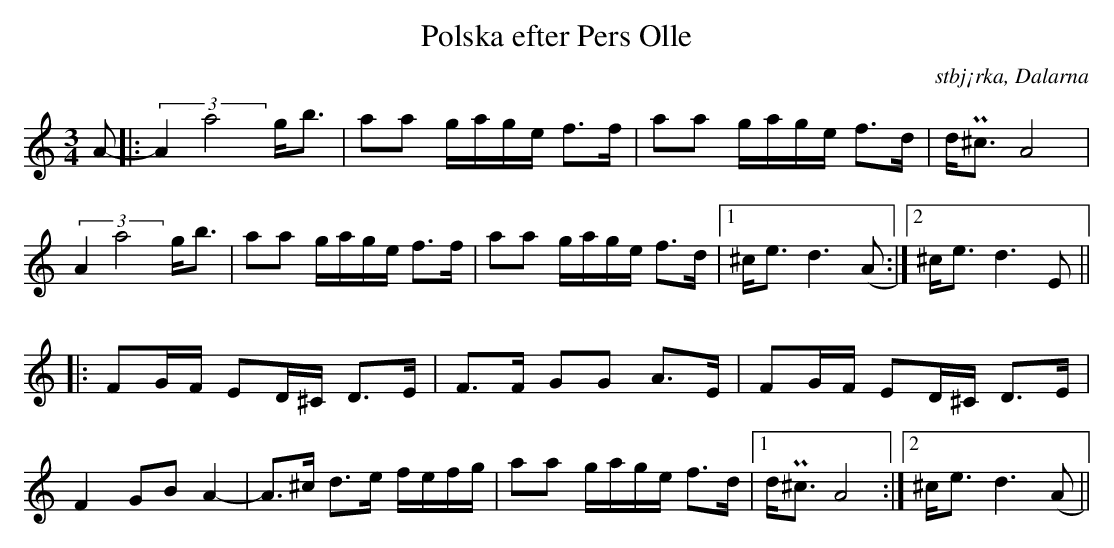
X:1
T:Polska efter Pers Olle
O: stbj¡rka, Dalarna
M:3/4
L:1/16
K:D Dor
A2-|: (3:2:2A4a8 gb3 | a2a2 gage f3f | a2a2 gage f3d | dP^c3 A8 |
   (3:2:2A4a8 gb3 | a2a2 gage f3f | a2a2 gage f3d |1 ^ce3 d6 (A2 :|2 ^ce3 d6 E2||
|: F2GF E2D^C D3E | F3F G2G2 A3E | F2GF E2D^C D3E |F4 G2B2 A4- | A3^c d3e fefg | a2a2 gage f3d |1 dP^c3 A8 :|2 ^ce3 d6 (A2||
